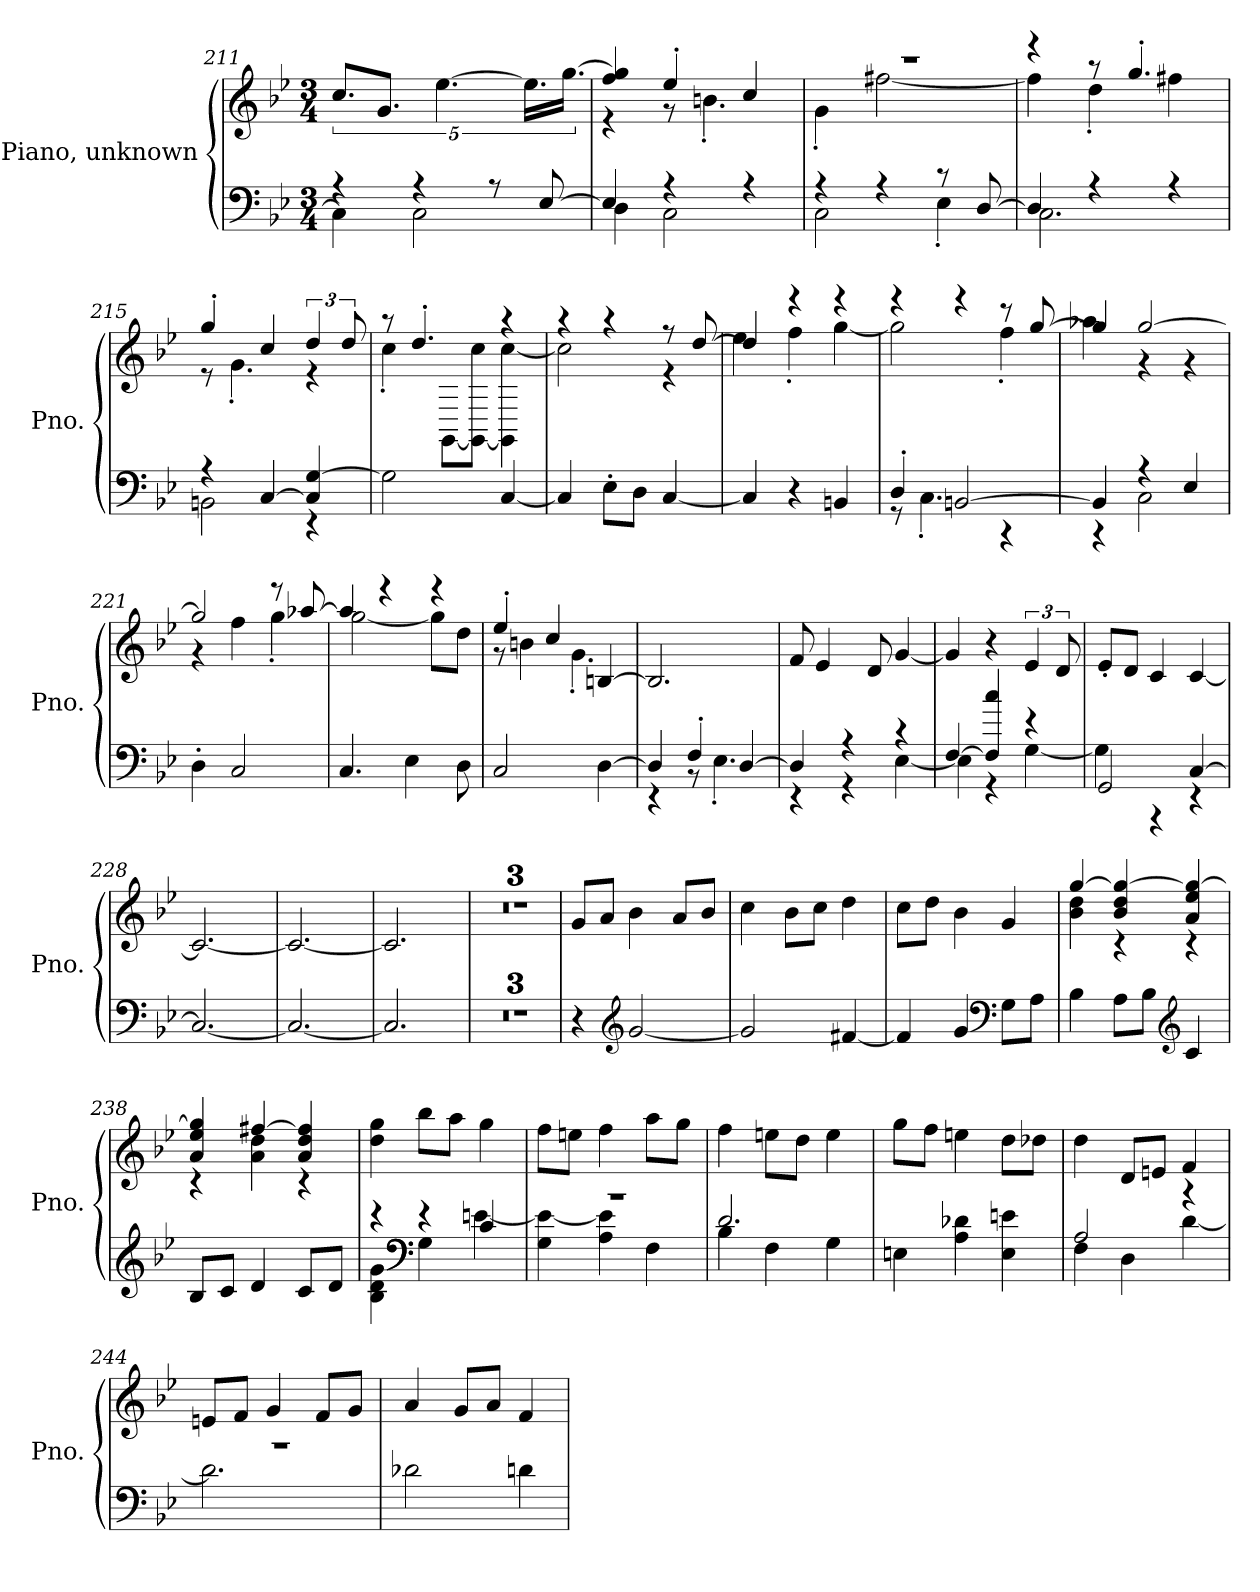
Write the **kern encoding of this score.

**kern	**kern
*part1	*part1
*staff2	*staff1
*I"Piano, unknown	*
*I'Pno.	*
*clefF4	*clefG2
*k[b-e-]	*k[b-e-]
*M3/4	*M3/4
=211	=211
*^	*
4r	4C\]	10.cc/L
.	.	10.g/J
4r	2C\	.
.	.	[5.ee-\
8r	.	.
.	.	20.ee-\LL]
[8E-/	.	.
.	.	[20.gg\JJ
=212	=212	=212
*	*	*^
4E-/]	4D\	4ff/ 4gg/]	4r
4r	2C\	4ee-'/	8r
.	.	.	4.bn'\
4r	.	4cc/	.
=213	=213	=213	=213
4r	2C\	2.r	4g'\
4r	.	.	[2ff#X\
8r	4E-'\	.	.
[8D/	.	.	.
=214	=214	=214	=214
4D/]	2.C\	4r	4ff#\]
4r	.	8r	4dd'\
.	.	4.gg'/	.
4r	.	.	4ff#X\
!!LO:LB:g=z	!!
=215	=215	=215	=215
4r	2BBn\	4gg'/	8r
.	.	.	4.g'\
[4C/	.	4cc/	.
4C/] [4G/	4r	6dd/	4r
.	.	12dd/	.
*v	*v	*	*
=216	=216	=216
2G\]	8r	4cc'\
.	4.dd'/	.
.	.	[8GG\L
.	.	8GG\_ 8cc\J
[4C/	4r	4GG\] [4cc\
=217	=217	=217
4C/]	4r	2cc\]
8E-'\L	4r	.
8D\J	.	.
[4C/	8r	4r
.	[8dd/	.
=218	=218	=218
4C/]	4dd/]	4ee-\
4r	4r	4ff'\
4BBn/	4r	[4gg\
=219	=219	=219
*^	*	*
4D'/	8r	4r	2gg\]
.	4.C'\	.	.
[2BBn/	.	4r	.
.	4r	8r	4ff'\
.	.	[8gg/	.
=220	=220	=220	=220
4BB/]	4r	4gg/]	4aa-X\
4r	2C\	[2gg/	4r
4E-/	.	.	4r
*v	*v	*	*
!!LO:LB:g=z	!!
=221	=221	=221
4D'\	2gg/]	4r
2C/	.	4ff\
.	8r	4gg'\
.	[8aa-X/	.
=222	=222	=222
4.C/	4aa-/]	[2gg\
.	4r	.
4E-\	.	.
.	4r	8gg\L]
8D\	.	8dd\J
=223	=223	=223
2C/	4ee-'/	8r
.	.	4bn\
.	4cc/	.
.	.	4.g'\
[4D\	[4Bn/	.
*	*v	*v
=224	=224
*^	*
4D/]	4r	2.B/]
4F'/	8r	.
.	4.E-'\	.
[4D/	.	.
=225	=225	=225
4D/]	4r	8f/
.	.	4e-/
4r	4r	.
.	.	8d/
4r	[4E-\	[4g/
=226	=226	=226
[4F/	4E-\]	4g/]
4F/] 4cc/	4r	4r
4r	[4G\	6e-/
.	.	12d/
=227	=227	=227
2GG/	4G\]	8e-'/L
.	.	8d/J
.	4r	4c/
[4C/	4r	[4c/
*v	*v	*
!!LO:PB:g=z
=228	=228
2.C/_	2.c/_
=229	=229
2.C/_	2.c/_
=230	=230
2.C/]	2.c/]
=231	=231
2.r	2.r
=232	=232
2.r	2.r
=233	=233
2.r	2.r
=234	=234
4r	8g/L
.	8a/J
*clefG2	*
[2g/	4b-\
.	8a/L
.	8b-/J
=235	=235
2g/]	4cc\
.	8b-\L
.	8cc\J
[4f#X/	4dd\
=236	=236
4f#/]	8cc\L
.	8dd\J
4g/	4b-\
*clefF4	*
8G\L	4g/
8A\J	.
=237	=237
*	*^
4B-\	[4gg/	4b-\ 4dd\
8A\L	4b-/ 4dd/ 4gg/_	4r
8B-\J	.	.
*clefG2	*	*
4c/	4a/ 4ee-/ 4gg/_	4r
!!LO:LB:g=z	!!
=238	=238	=238
8B-/L	4a/ 4ee-/ 4gg/]	4r
8c/J	.	.
4d/	[4ff#X/	4a\ 4dd\
8c/L	4a/ 4dd/ 4ff#/]	4r
8d/J	.	.
*	*v	*v
=239	=239
*^	*
4r	4B-\ 4d\ 4g\	4dd\ 4gg\
*clefF4	*	*
4r	4G\	8bb-\L
.	.	8aa\J
4c/	[4en\	4gg\
=240	=240	=240
2.r	4G\ 4e\_	8ff\L
.	.	8een\J
.	4A\ 4e\]	4ff\
.	4F\	8aa\L
.	.	8gg\J
=241	=241	=241
2.d/	4B-\	4ff\
.	4F\	8een\L
.	.	8dd\J
.	4G\	4ee\
*v	*v	*
=242	=242
4En\	8gg\L
.	8ff\J
4A\ 4d-X\	4een\
4E\ 4en\	8dd\L
.	8dd-X\J
=243	=243
*^	*
2A/	4F\	4dd\
.	4D\	8d/L
.	.	8en/J
4r	[4d\	4f/
!!LO:LB:g=z
=244	=244	=244
2.r	2.d\]	8en/L
.	.	8f/J
.	.	4g/
.	.	8f/L
.	.	8g/J
*v	*v	*
=245	=245
2d-X\	4a/
.	8g/L
.	8a/J
4dn\	4f/
=	=
*-	*-
